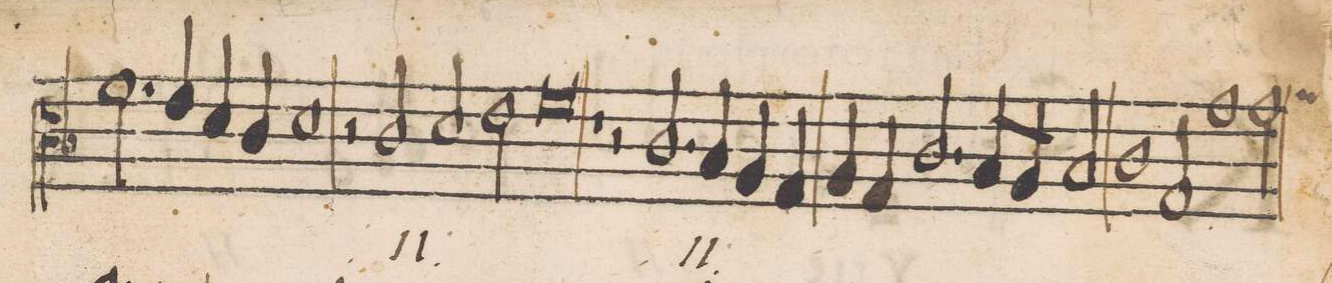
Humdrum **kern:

**kern	**text
*I"CANTVS	*
*clefC3	*
*k[b-]	*
*met(C|)	*
*M2/1	*
2.f\	.
4e/	.
4d/	.
4c/	.
=35-	=35-
1d\	.
2r	.
2c/	Chri-
=36-	=36-
2d/	.
2e\	.
0f\	-ſte
=37-	=37-
1r	.
=38-	=38-
2r	.
2.c/	Chri-
4B-/	.
4A/	.
4G/	.
=39-	=39-
4A/	.
4G/	.
2.c/	.
8B-/L	.
8A/J	.
2B-/	.
=40-	=40-
1c\	.
2G/	.
1g\	.
=41-	=41-
*custos:a	*
2g\	-ſte-
*-	*-
